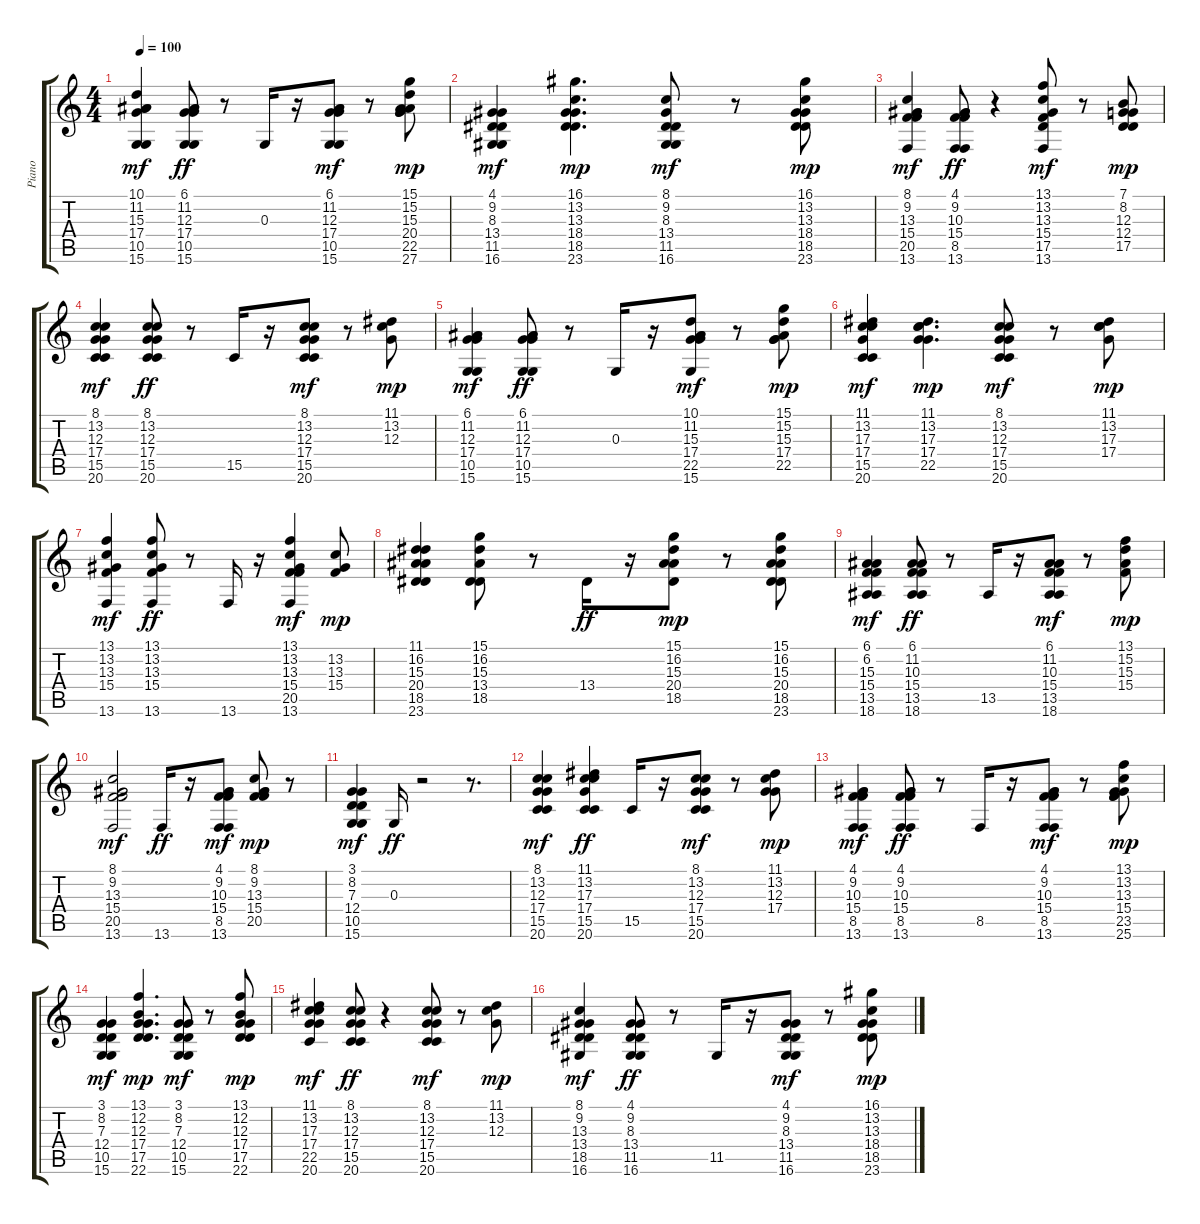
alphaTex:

\track ("Piano" "Piano") {instrument acousticgrandpiano}
\staff {score tabs}
\tuning (E4 B3 G3 D3 A2 E2) {hide}
\ts (4 4)
\tempo 100
\clef g2
\ks c
(10.1 11.2 15.3 17.4 10.5 15.6).4{dy mf} (6.1 11.2 12.3 17.4 10.5 15.6).8{dy ff} r.8 0.3.16 r.16 (6.1 11.2 12.3 17.4 10.5 15.6).8{dy mf} r.8 (15.1 15.2 15.3 20.4 22.5 27.6).8{dy mp} |
(4.1 9.2 8.3 13.4 11.5 16.6).4{dy mf} (16.1 13.2 13.3 18.4 18.5 23.6).4{d dy mp} (8.1 9.2 8.3 13.4 11.5 16.6).8{dy mf} r.8 (16.1 13.2 13.3 18.4 18.5 23.6).8{dy mp} |
(8.1 9.2 13.3 15.4 20.5 13.6).4{dy mf} (4.1 9.2 10.3 15.4 8.5 13.6).8{dy ff} r.4 (13.1 13.2 13.3 15.4 17.5 13.6).8{dy mf} r.8 (7.1 8.2 12.3 12.4 17.5).8{dy mp} |
(8.1 13.2 12.3 17.4 15.5 20.6).4{dy mf} (8.1 13.2 12.3 17.4 15.5 20.6).8{dy ff} r.8 15.5.16 r.16 (8.1 13.2 12.3 17.4 15.5 20.6).8{dy mf} r.8 (11.1 13.2 12.3).8{dy mp} |
(6.1 11.2 12.3 17.4 10.5 15.6).4{dy mf} (6.1 11.2 12.3 17.4 10.5 15.6).8{dy ff} r.8 0.3.16 r.16 (10.1 11.2 15.3 17.4 22.5 15.6).8{dy mf} r.8 (15.1 15.2 15.3 17.4 22.5).8{dy mp} |
(11.1 13.2 17.3 17.4 15.5 20.6).4{dy mf} (11.1 13.2 17.3 17.4 22.5).4{d dy mp} (8.1 13.2 12.3 17.4 15.5 20.6).8{dy mf} r.8 (11.1 13.2 17.3 17.4).8{dy mp} |
(13.1 13.2 13.3 15.4 13.6).4{dy mf} (13.1 13.2 13.3 15.4 13.6).8{dy ff} r.8 13.6.16 r.16 (13.1 13.2 13.3 15.4 20.5 13.6).4{dy mf} (13.2 13.3 15.4).8{dy mp} |
(11.1 16.2 15.3 20.4 18.5 23.6).4 (15.1 16.2 15.3 13.4 18.5).8 r.8 13.4.16{dy ff} r.16 (15.1 16.2 15.3 20.4 18.5).8{dy mp} r.8 (15.1 16.2 15.3 20.4 18.5 23.6).8 |
(6.1 6.2 15.3 15.4 13.5 18.6).4{dy mf} (6.1 11.2 10.3 15.4 13.5 18.6).8{dy ff} r.8 13.5.16 r.16 (6.1 11.2 10.3 15.4 13.5 18.6).8{dy mf} r.8 (13.1 15.2 15.3 15.4).8{dy mp} |
(8.1 9.2 13.3 15.4 20.5 13.6).2{dy mf} 13.6.16{dy ff} r.16 (4.1 9.2 10.3 15.4 8.5 13.6).8{dy mf} (8.1 9.2 13.3 15.4 20.5).8{dy mp} r.8 |
(3.1 8.2 7.3 12.4 10.5 15.6).4{dy mf} 0.3.16{dy ff} r.2 r.8{d} |
(8.1 13.2 12.3 17.4 15.5 20.6).4{dy mf} (11.1 13.2 17.3 17.4 15.5 20.6).4{dy ff} 15.5.16 r.16 (8.1 13.2 12.3 17.4 15.5 20.6).8{dy mf} r.8 (11.1 13.2 12.3 17.4).8{dy mp} |
(4.1 9.2 10.3 15.4 8.5 13.6).4{dy mf} (4.1 9.2 10.3 15.4 8.5 13.6).8{dy ff} r.8 8.5.16 r.16 (4.1 9.2 10.3 15.4 8.5 13.6).8{dy mf} r.8 (13.1 13.2 13.3 15.4 23.5 25.6).8{dy mp} |
(3.1 8.2 7.3 12.4 10.5 15.6).4{dy mf} (13.1 12.2 12.3 17.4 17.5 22.6).4{d dy mp} (3.1 8.2 7.3 12.4 10.5 15.6).8{dy mf} r.8 (13.1 12.2 12.3 17.4 17.5 22.6).8{dy mp} |
(11.1 13.2 17.3 17.4 22.5 20.6).4{dy mf} (8.1 13.2 12.3 17.4 15.5 20.6).8{dy ff} r.4 (8.1 13.2 12.3 17.4 15.5 20.6).8{dy mf} r.8 (11.1 13.2 12.3).8{dy mp} |
(8.1 9.2 13.3 13.4 18.5 16.6).4{dy mf} (4.1 9.2 8.3 13.4 11.5 16.6).8{dy ff} r.8 11.5.16 r.16 (4.1 9.2 8.3 13.4 11.5 16.6).8{dy mf} r.8 (16.1 13.2 13.3 18.4 18.5 23.6).8{dy mp}
